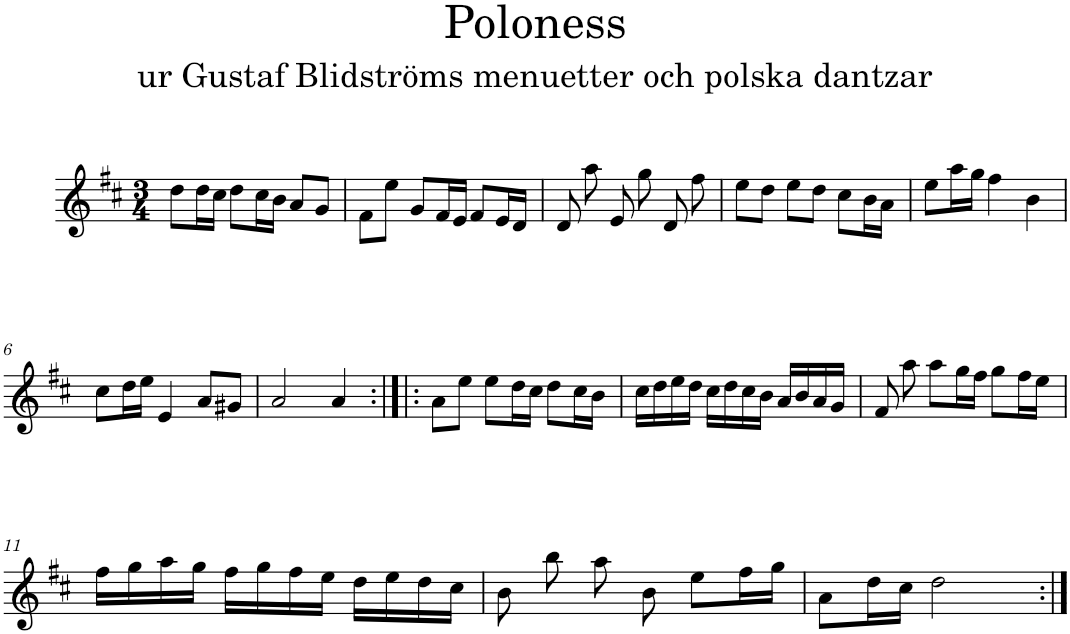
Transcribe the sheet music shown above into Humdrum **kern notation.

**kern
*part1
*staff1
*I"Piano
*I'Pno
*clefG2
*k[f#c#]
*D:
*M3/4
=1
8dd\L
16dd\L
16cc#\JJ
8dd\L
16cc#\L
16b\JJ
8a/L
8g/J
=2
8f#\L
8ee\J
8g/L
16f#/L
16e/JJ
8f#/L
16e/L
16d/JJ
=3
8d/
8aa\
8e/
8gg\
8d/
8ff#\
=4
8ee\L
8dd\J
8ee\L
8dd\J
8cc#\L
16b\L
16a\JJ
=5
8ee\L
16aa\L
16gg\JJ
4ff#\
4b\
!!LO:LB:g=z
=6
8cc#\L
16dd\L
16ee\JJ
4e/
8a/L
8g#X/J
=7
2a/
4a/
=8:|!|:
8a\L
8ee\J
8ee\L
16dd\L
16cc#\JJ
8dd\L
16cc#\L
16b\JJ
=9
16cc#\LL
16dd\
16ee\
16dd\JJ
16cc#\LL
16dd\
16cc#\
16b\JJ
16a/LL
16b/
16a/
16g/JJ
=10
8f#/
8aa\
8aa\L
16gg\L
16ff#\JJ
8gg\L
16ff#\L
16ee\JJ
!!LO:LB:g=z
=11
16ff#\LL
16gg\
16aa\
16gg\JJ
16ff#\LL
16gg\
16ff#\
16ee\JJ
16dd\LL
16ee\
16dd\
16cc#\JJ
=12
8b\
8bb\
8aa\
8b\
8ee\L
16ff#\L
16gg\JJ
=13
8a\L
16dd\L
16cc#\JJ
2dd\
=:|!
*-
